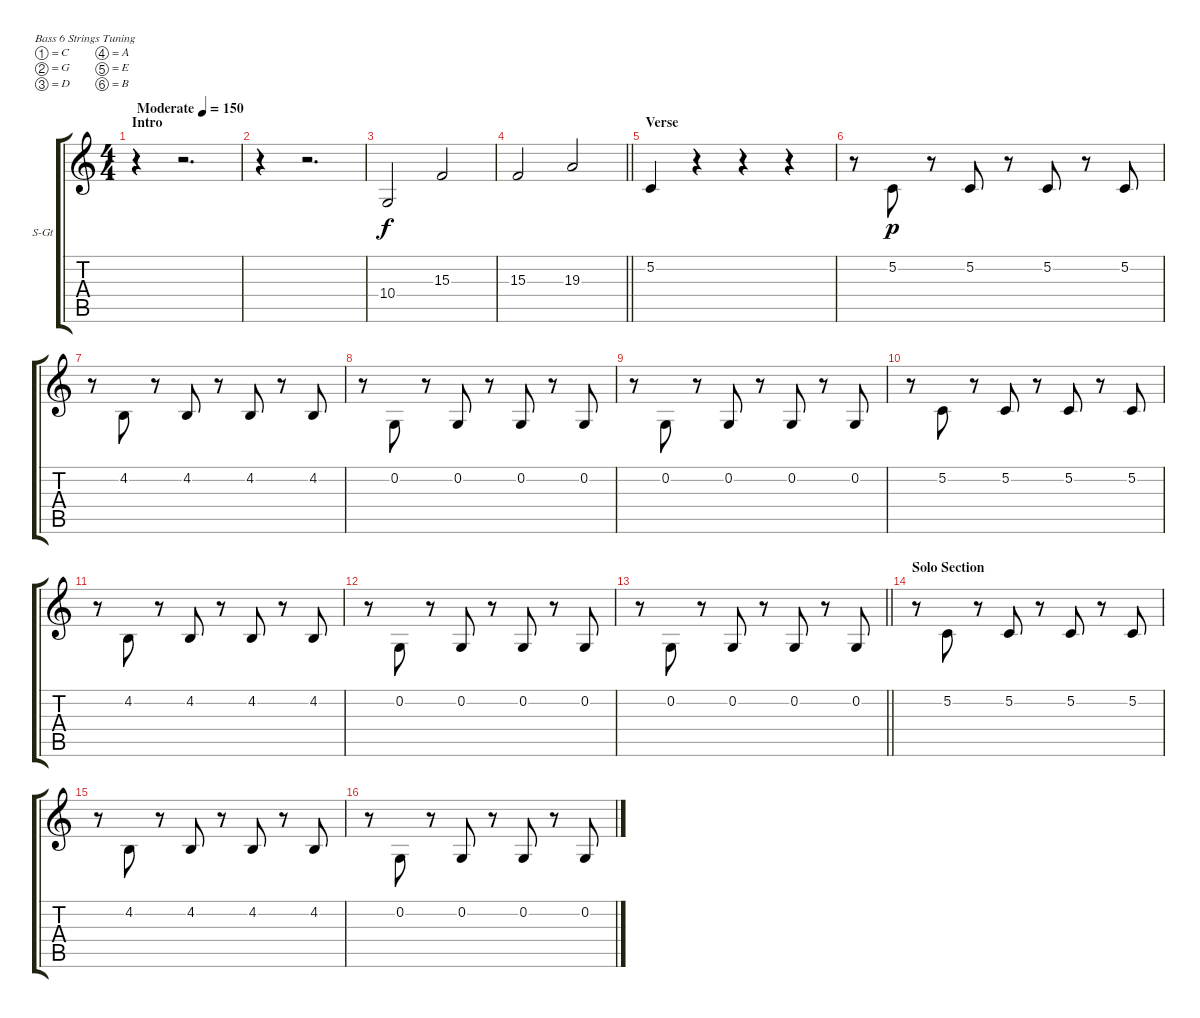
\bracketExtendMode groupsimilarinstruments
\firstSystemTrackNameOrientation horizontal
\otherSystemsTrackNameOrientation horizontal
\track ("Trombone" "S-Gt") {instrument trombone}
\staff {score tabs}
\tuning (C3 G2 D2 A1 E1 B0)
\displaytranspose 12
\ts (4 4)
\beaming (8 2 2 2 2)
\section ("" "Intro")
\tempo (150 "Moderate")
\clef g2
\ks c
r.4{dy f instrument trombone beam Down} r.2{d beam Down} |
r.4{beam Down} r.2{d beam Down} |
10.4.2{beam Up} 15.3.2{beam Up} |
\barLineRight lightlight
15.3.2{beam Up} 19.3.2{beam Up} |
\section ("" "Verse")
5.2.4{beam Up} r.4{beam Up} r.4{beam Up} r.4{beam Up} |
r.8{beam Down} 5.2.8{dy p beam Up} r.8{beam Up} 5.2.8{beam Up} r.8{beam Up} 5.2.8{beam Up} r.8{beam Up} 5.2.8{beam Up} |
r.8{beam Down} 4.2.8{beam Up} r.8{beam Up} 4.2.8{beam Up} r.8{beam Up} 4.2.8{beam Up} r.8{beam Up} 4.2.8{beam Up} |
r.8{beam Down} 0.2.8{beam Up} r.8{beam Up} 0.2.8{beam Up} r.8{beam Up} 0.2.8{beam Up} r.8{beam Up} 0.2.8{beam Up} |
r.8{beam Down} 0.2.8{beam Up} r.8{beam Up} 0.2.8{beam Up} r.8{beam Up} 0.2.8{beam Up} r.8{beam Up} 0.2.8{beam Up} |
r.8{beam Down} 5.2.8{beam Up} r.8{beam Up} 5.2.8{beam Up} r.8{beam Up} 5.2.8{beam Up} r.8{beam Up} 5.2.8{beam Up} |
r.8{beam Down} 4.2.8{beam Up} r.8{beam Up} 4.2.8{beam Up} r.8{beam Up} 4.2.8{beam Up} r.8{beam Up} 4.2.8{beam Up} |
r.8{beam Down} 0.2.8{beam Up} r.8{beam Up} 0.2.8{beam Up} r.8{beam Up} 0.2.8{beam Up} r.8{beam Up} 0.2.8{beam Up} |
\barLineRight lightlight
r.8{beam Down} 0.2.8{beam Up} r.8{beam Up} 0.2.8{beam Up} r.8{beam Up} 0.2.8{beam Up} r.8{beam Up} 0.2.8{beam Up} |
\section ("" "Solo Section")
r.8{beam Down} 5.2.8{beam Up} r.8{beam Up} 5.2.8{beam Up} r.8{beam Up} 5.2.8{beam Up} r.8{beam Up} 5.2.8{beam Up} |
r.8{beam Down} 4.2.8{beam Up} r.8{beam Up} 4.2.8{beam Up} r.8{beam Up} 4.2.8{beam Up} r.8{beam Up} 4.2.8{beam Up} |
r.8{beam Down} 0.2.8{beam Up} r.8{beam Up} 0.2.8{beam Up} r.8{beam Up} 0.2.8{beam Up} r.8{beam Up} 0.2.8{beam Up}
